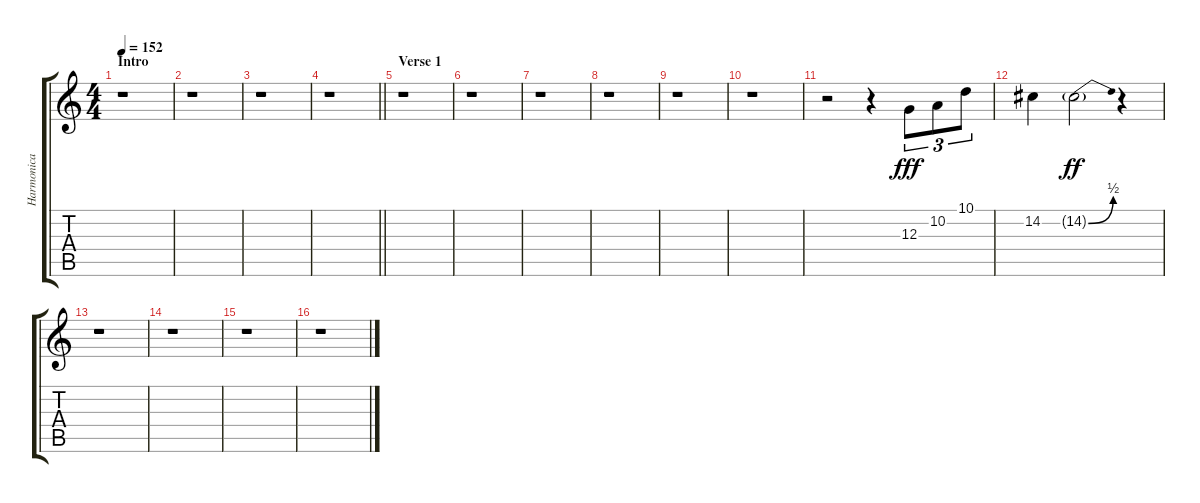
\track ("Harmonica" "Harmonica") {instrument harmonica}
\staff {score tabs}
\tuning (E4 B3 G3 D3 A2 E2) {hide}
\ts (4 4)
\section ("" "Intro")
\tempo 152
\clef g2
\ks c
r.1{dy fff instrument harmonica} |
r.1 |
r.1 |
\barLineRight lightlight
r.1 |
\section ("" "Verse 1")
r.1 |
r.1 |
r.1 |
r.1 |
r.1 |
r.1 |
r.2 r.4 12.3.8{tu (3 2)} 10.2.8{tu (3 2)} 10.1.8{tu (3 2)} |
14.2.4 14.2{be (bend 0 0 60 2) g}.2{dy ff} r.4 |
r.1 |
r.1 |
r.1 |
r.1
